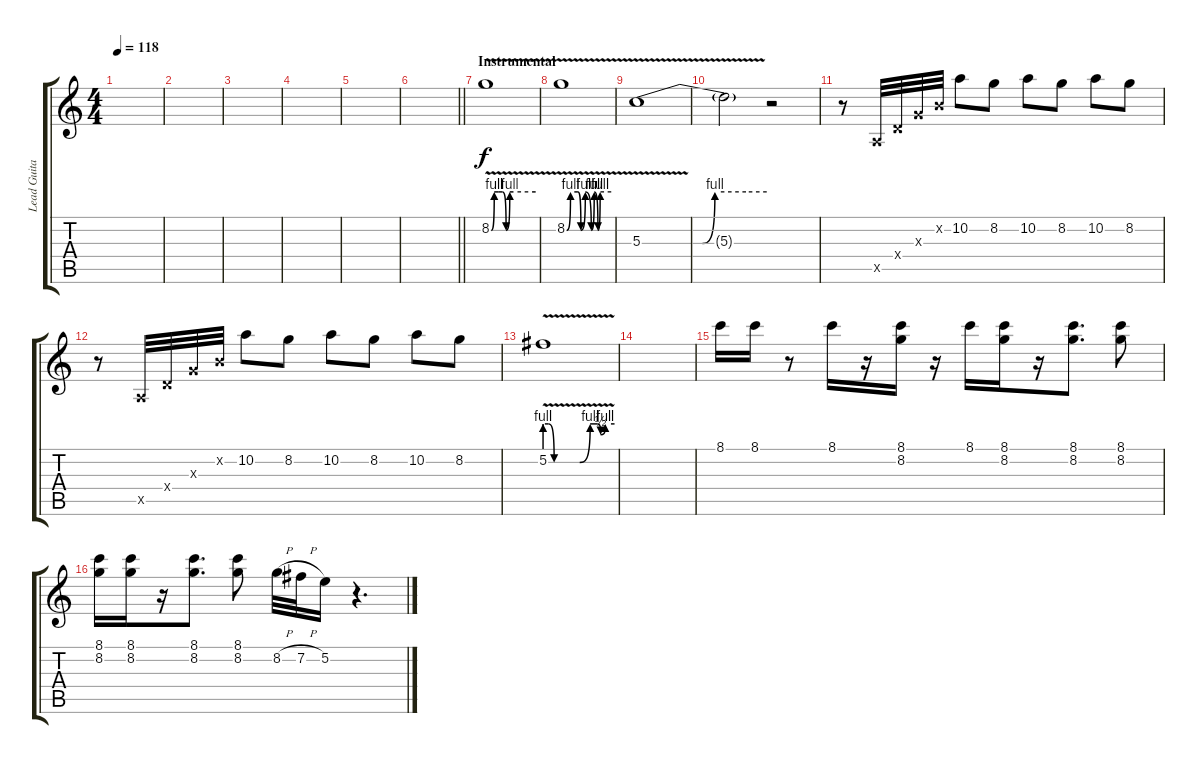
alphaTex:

\track ("Lead Guitar 2" "Lead Guita") {instrument distortionguitar bank 255}
\staff {score tabs}
\tuning (E4 B3 G3 D3 A2 E2) {hide}
\ts (4 4)
\tempo 118
\clef g2
\ks c
|
|
|
|
|
\barLineRight lightlight
|
\section ("" "Instrumental")
8.2{be (custom 0 0 4 4 10 4 15 4 20 0 25 4 30 4 50 4 60 4) v}.1 |
8.2{be (custom 0 0 5 4 15 4 19 0 25 4 33 0 37 4 42 0 45 4 60 4) v}.1 |
5.3{be (custom 0 0 15 0 22 0 29 0 35 4 50 4 60 4) v}.1 |
5.3{t}.2 r.2 |
r.8 0.5{x}.32 0.4{x}.32 0.3{x}.32 0.2{x}.32 10.2.8 8.2.8 10.2.8 8.2.8 10.2.8 8.2.8 |
r.8 0.5{x}.32 0.4{x}.32 0.3{x}.32 0.2{x}.32 10.2.8 8.2.8 10.2.8 8.2.8 10.2.8 8.2.8 |
5.2{be (custom 0 4 3 4 8 0 15 0 25 0 30 0 39 4 45 4 48 2 52 4 60 4) v}.1 |
|
8.1.16 8.1.16 r.8 8.1.16 r.16 (8.1 8.2).16 r.16 8.1.16 (8.1 8.2).16 r.16 (8.1 8.2).8{d} (8.1 8.2).8 |
(8.1 8.2).16 (8.1 8.2).16 r.16 (8.1 8.2).8{d} (8.1 8.2).8 8.2{h}.32 7.2{h}.32 5.2.16 r.4{d}
